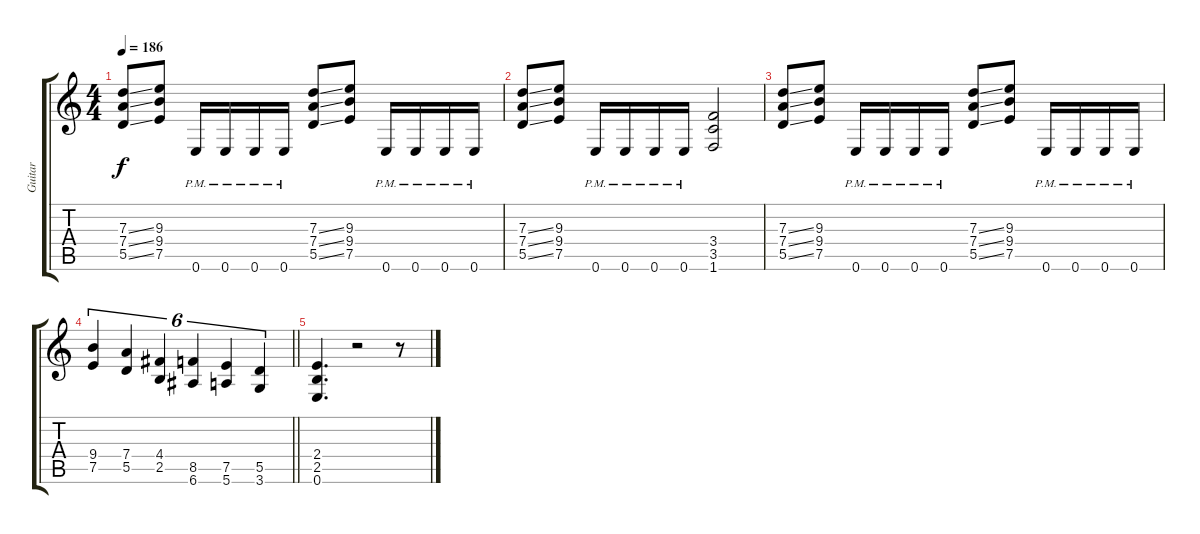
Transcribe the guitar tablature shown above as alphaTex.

\track ("Guitar" "Guitar") {instrument electricguitarclean}
\staff {score tabs}
\tuning (E4 B3 G3 D3 A2 E2) {hide}
\ts (4 4)
\section ("" " ")
\tempo 186
\clef g2
\ks c
(7.3{ss} 7.4{ss} 5.5{ss}).8{dy f instrument electricguitarclean} (9.3 9.4 7.5).8 0.6{pm}.16 0.6{pm}.16 0.6{pm}.16 0.6{pm}.16 (7.3{ss} 7.4{ss} 5.5{ss}).8 (9.3 9.4 7.5).8 0.6{pm}.16 0.6{pm}.16 0.6{pm}.16 0.6{pm}.16 |
(7.3{ss} 7.4{ss} 5.5{ss}).8 (9.3 9.4 7.5).8 0.6{pm}.16 0.6{pm}.16 0.6{pm}.16 0.6{pm}.16 (3.4 3.5 1.6).2 |
(7.3{ss} 7.4{ss} 5.5{ss}).8 (9.3 9.4 7.5).8 0.6{pm}.16 0.6{pm}.16 0.6{pm}.16 0.6{pm}.16 (7.3{ss} 7.4{ss} 5.5{ss}).8 (9.3 9.4 7.5).8 0.6{pm}.16 0.6{pm}.16 0.6{pm}.16 0.6{pm}.16 |
\barLineRight lightlight
(9.4 7.5).4{tu (6 4)} (7.4 5.5).4{tu (6 4)} (4.4 2.5).4{tu (6 4)} (8.5 6.6).4{tu (6 4)} (7.5 5.6).4{tu (6 4)} (5.5 3.6).4{tu (6 4)} |
(2.4 2.5 0.6).4{d} r.2 r.8
